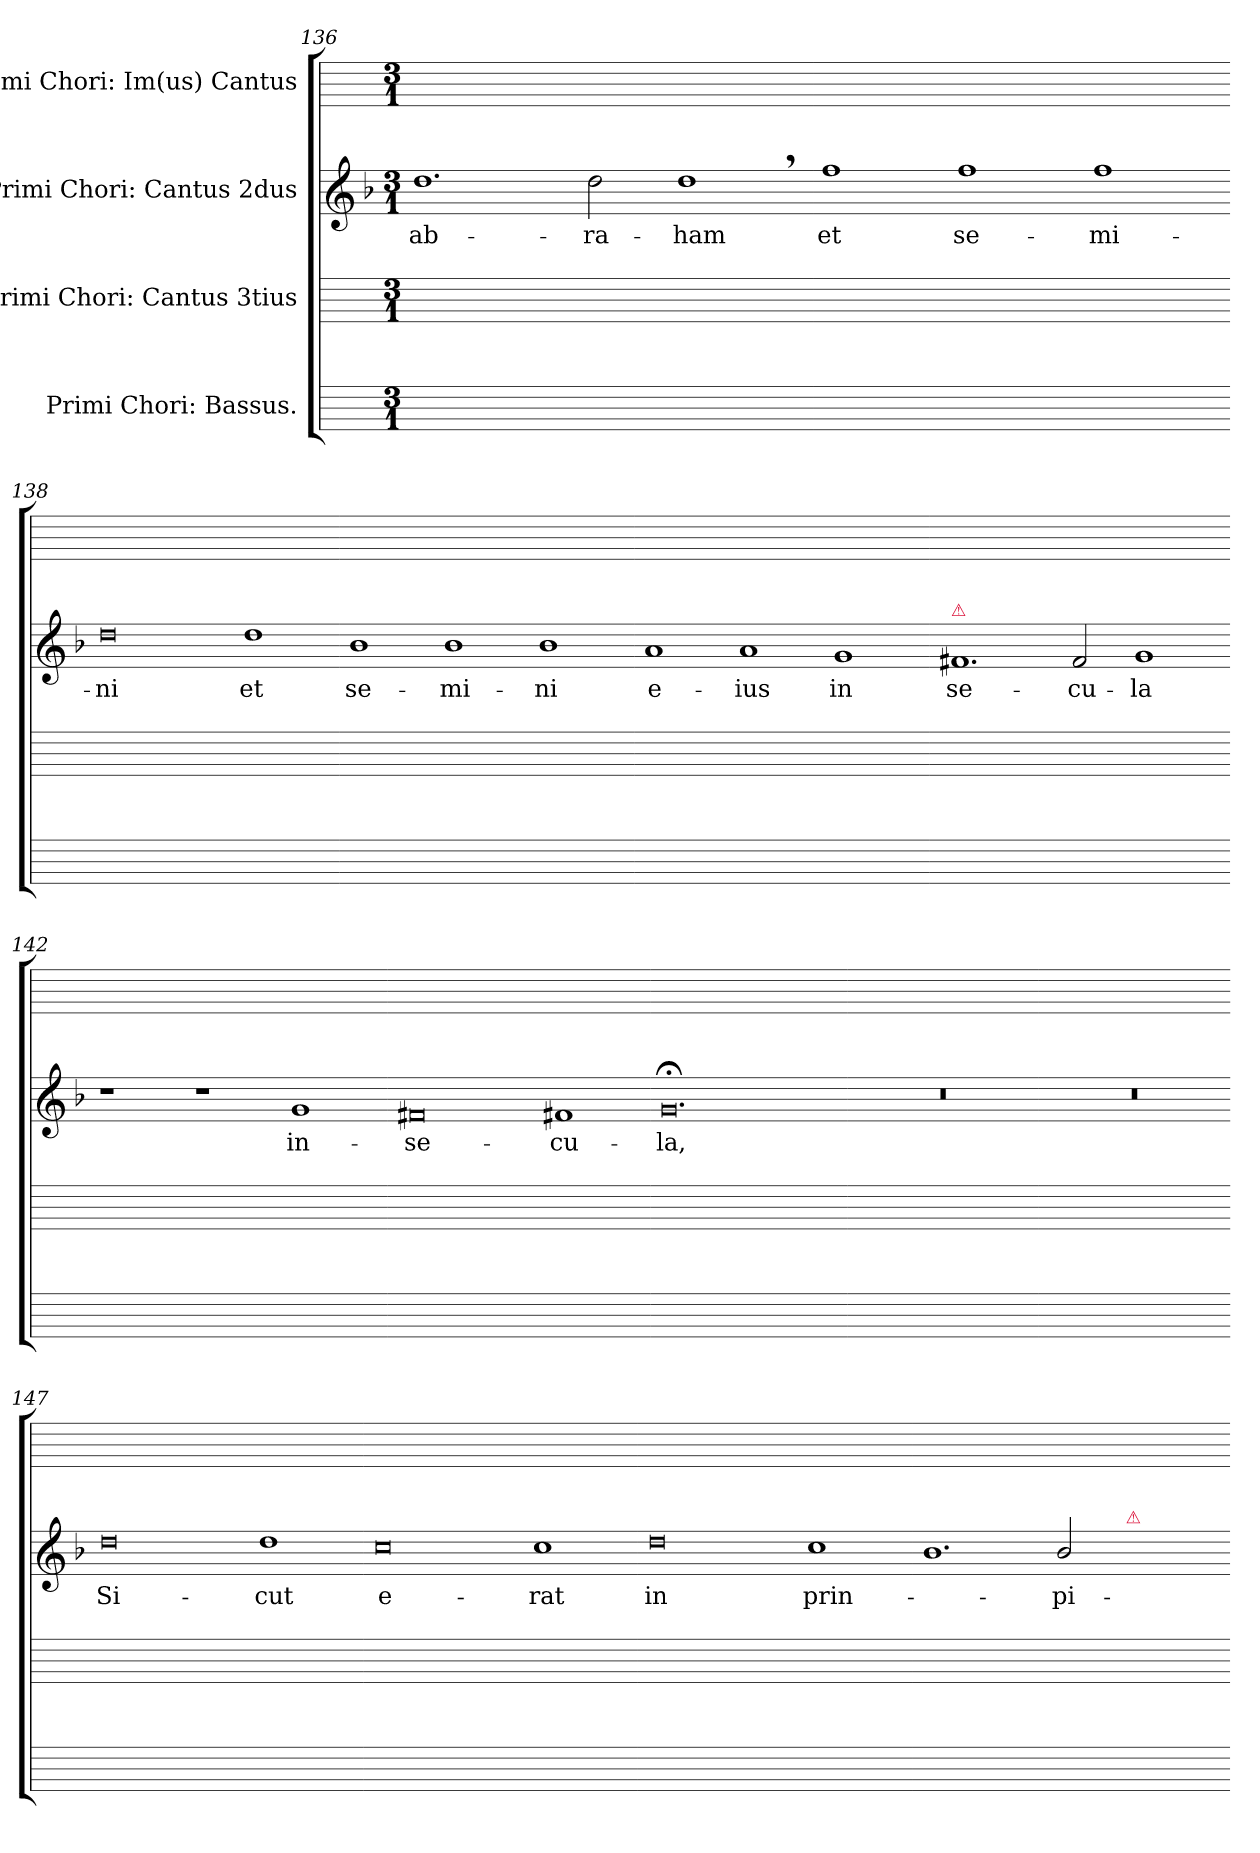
**kern	**kern	**kern	**text	**kern
*part4	*part3	*part2	*part2	*part1
*staff4	*staff3	*staff2	*staff2	*staff1
*I"Primi Chori: Bassus.	*I"Primi Chori: Cantus 3tius	*I"Primi Chori: Cantus 2dus	*	*I"Primi Chori: Im(us) Cantus
*	*	*clefG2	*	*
*	*	*k[b-]	*	*
*M3/1	*M3/1	*M3/1	*	*M3/1
=136	=136	=136	=136	=136
!	!	!	!LO:LY:i	!
0.ryy	0.ryy	1.dd	ab-	0.ryy
!	!	!	!LO:LY:i	!
.	.	2dd\	-ra-	.
!	!	!	!LO:LY:i	!
.	.	1dd,	-ham	.
=137-	=137-	=137-	=137-	=137-
0.ryy	0.ryy	1ff	et	0.ryy
.	.	1ff	se-	.
.	.	1ff	-mi-	.
=138-	=138-	=138-	=138-	=138-
0.ryy	0.ryy	0dd	-ni	0.ryy
.	.	1dd	et	.
=139-	=139-	=139-	=139-	=139-
0.ryy	0.ryy	1b-	se-	0.ryy
.	.	1b-	-mi-	.
.	.	1b-	-ni	.
=140-	=140-	=140-	=140-	=140-
0.ryy	0.ryy	1a	e-	0.ryy
.	.	1a	-ius	.
.	.	1g	in	.
=141-	=141-	=141-	=141-	=141-
!	!	!LO:TX:a:color=crimson:t=⚠	!	!
0.ryy	0.ryy	1.f#X	se-	0.ryy
.	.	2f#/	-cu-	.
.	.	1g	-la	.
=142-	=142-	=142-	=142-	=142-
0.ryy	0.ryy	1r	.	0.ryy
.	.	1r	.	.
.	.	1g	in-	.
=143-	=143-	=143-	=143-	=143-
0.ryy	0.ryy	0f#X	-se-	0.ryy
.	.	1f#X	-cu-	.
=144-	=144-	=144-	=144-	=144-
0.ryy	0.ryy	0.g;<	-la,	0.ryy
=145-	=145-	=145-	=145-	=145-
0.ryy	0.ryy	0.r	.	0.ryy
=146-	=146-	=146-	=146-	=146-
0.ryy	0.ryy	0.r	.	0.ryy
=147-	=147-	=147-	=147-	=147-
0.ryy	0.ryy	0dd	Si-	0.ryy
.	.	1dd	-cut	.
=148-	=148-	=148-	=148-	=148-
0.ryy	0.ryy	0cc	e-	0.ryy
.	.	1cc	-rat	.
=149-	=149-	=149-	=149-	=149-
0.ryy	0.ryy	0dd	in	0.ryy
.	.	1cc	prin-	.
=150-	=150-	=150-	=150-	=150-
0.ryy	0.ryy	1.b-	.	0.ryy
.	.	2b-/	-pi-	.
!	!	!LO:TX:a:color=crimson:t=⚠	!	!
.	.	1ayy	-o	.
=-	=-	=-	=-	=-
*-	*-	*-	*-	*-
